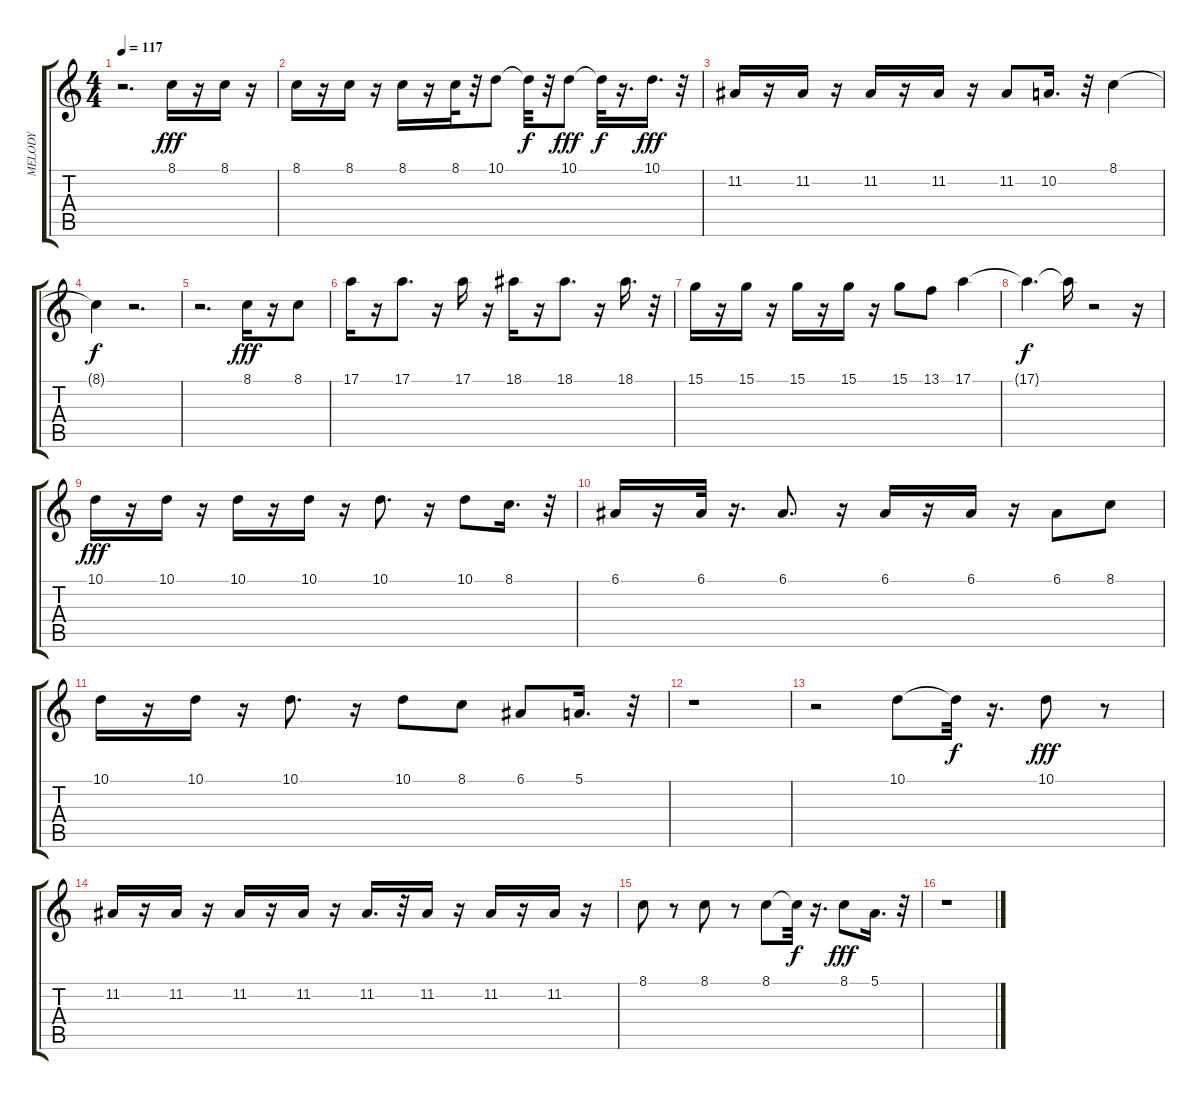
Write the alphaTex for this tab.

\track ("MELODY" "MELODY") {instrument flute}
\staff {score tabs}
\tuning (E4 B3 G3 D3 A2 E2) {hide}
\ts (4 4)
\tempo 117
\clef g2
\ks c
r.2{d dy fff} 8.1.16 r.16 8.1.16 r.16 |
8.1.16 r.16 8.1.16 r.16 8.1.16 r.16 8.1.32 r.32 10.1.8 10.1{t}.32{dy f} r.32 10.1.8{dy fff} 10.1{t}.32{dy f} r.16{d} 10.1.16{d dy fff} r.32 |
11.2.16 r.16 11.2.16 r.16 11.2.16 r.16 11.2.16 r.16 11.2.8 10.2.16{d} r.32 8.1.4 |
8.1{t}.4{dy f} r.2{d} |
r.2{d} 8.1.16{dy fff} r.16 8.1.8 |
17.1.16 r.16 17.1.8{d} r.16 17.1.16 r.16 18.1.16 r.16 18.1.8{d} r.16 18.1.16{d} r.32 |
15.1.16 r.16 15.1.16 r.16 15.1.16 r.16 15.1.16 r.16 15.1.8 13.1.8 17.1.4 |
17.1{t}.4{d dy f} 17.1{t}.16 r.2 r.16 |
10.1.16{dy fff} r.16 10.1.16 r.16 10.1.16 r.16 10.1.16 r.16 10.1.8{d} r.16 10.1.8 8.1.16{d} r.32 |
6.1.16 r.16 6.1.32 r.16{d} 6.1.8{d} r.16 6.1.16 r.16 6.1.16 r.16 6.1.8 8.1.8 |
10.1.16 r.16 10.1.16 r.16 10.1.8{d} r.16 10.1.8 8.1.8 6.1.8 5.1.16{d} r.32 |
r.1 |
r.2 10.1.8 10.1{t}.32{dy f} r.16{d} 10.1.8{dy fff} r.8 |
11.2.16 r.16 11.2.16 r.16 11.2.16 r.16 11.2.16 r.16 11.2.16{d} r.32 11.2.16 r.16 11.2.16 r.16 11.2.16 r.16 |
8.1.8 r.8 8.1.8 r.8 8.1.8 8.1{t}.32{dy f} r.16{d} 8.1.8{dy fff} 5.1.16{d} r.32 |
r.1
